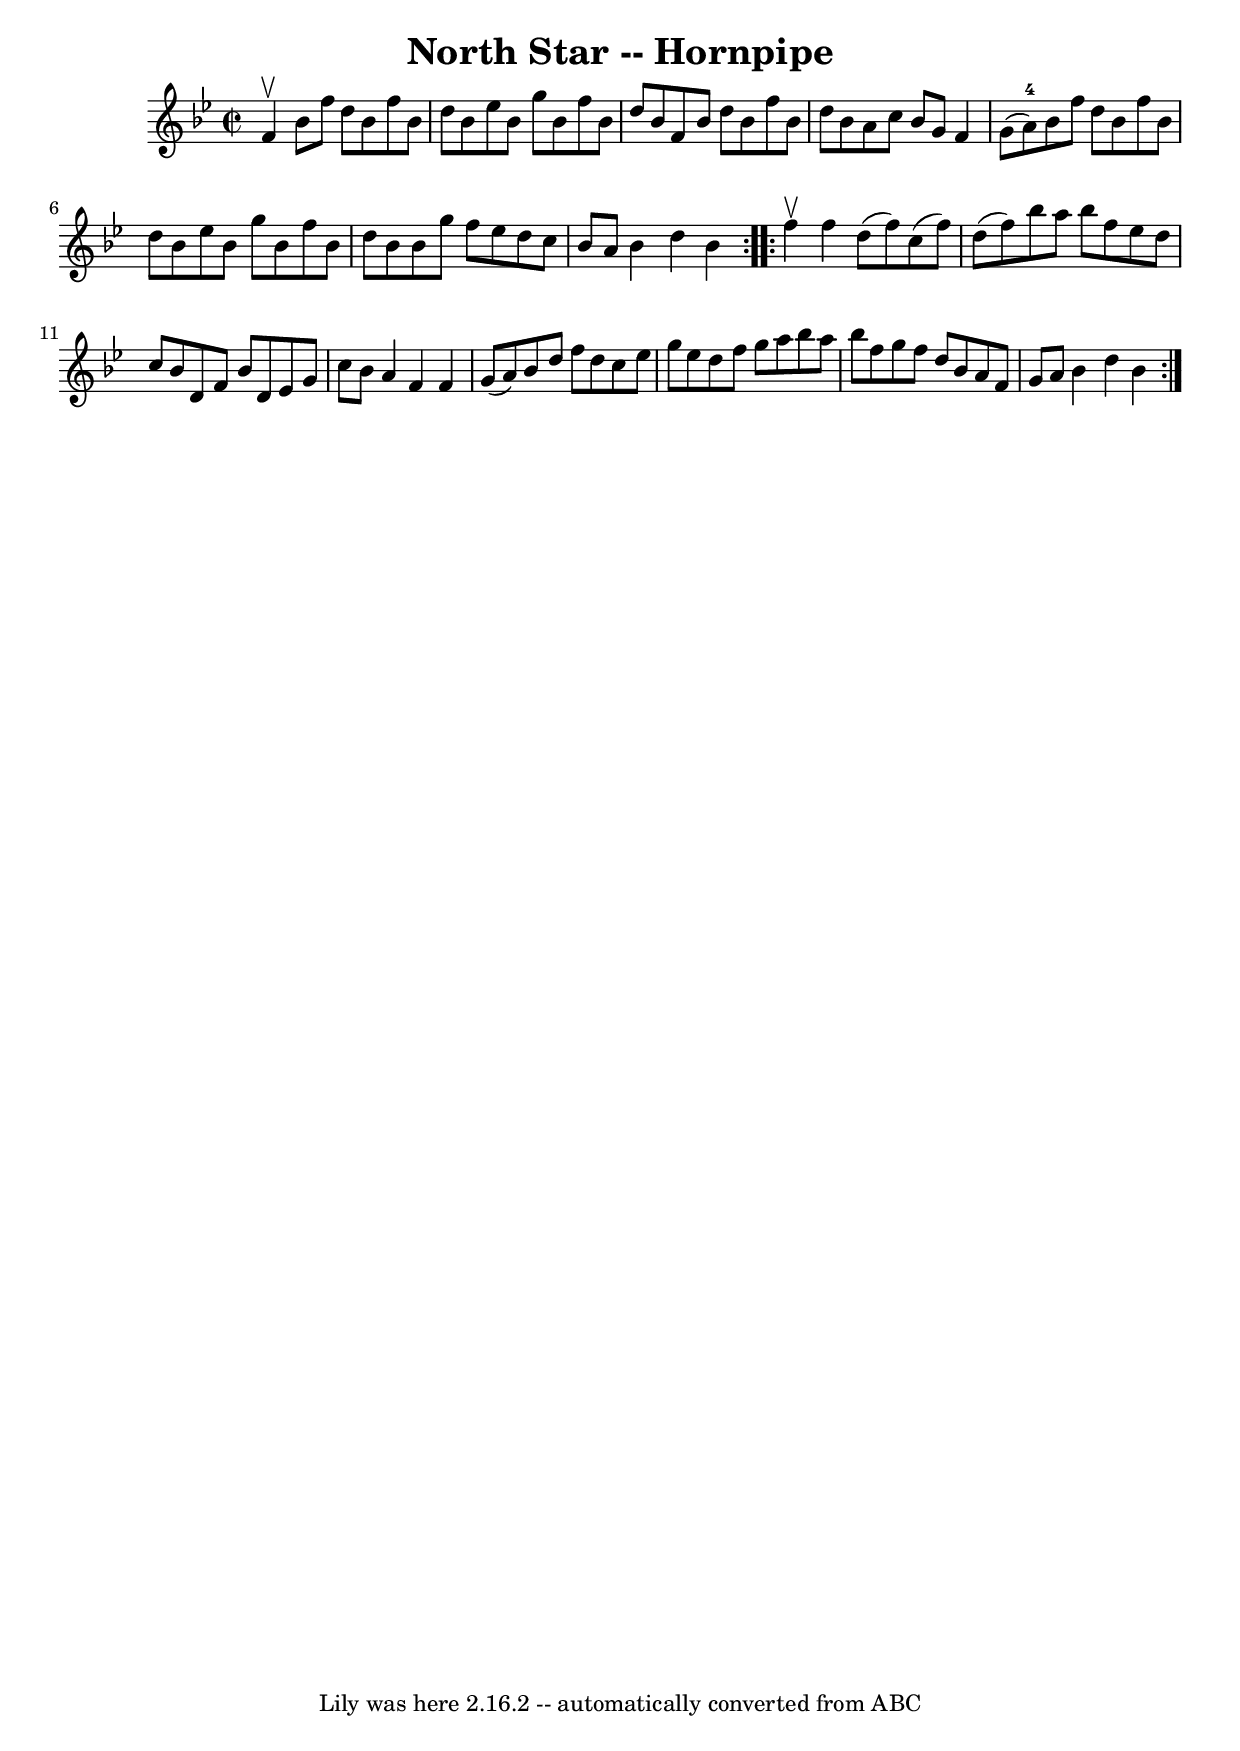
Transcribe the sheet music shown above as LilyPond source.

\version "2.16.2"
\include "Mammoth.ily"
\header {
  %% book = "Cole's 1000 Fiddle Tunes"
  crossRefNumber = "1"
  footnotes = ""
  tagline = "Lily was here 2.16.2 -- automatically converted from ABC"
  title = "North Star -- Hornpipe"

}
voicedefault =  {



  \repeat volta 2 {

    \override Staff.TimeSignature #'style = #'C
    \time 2/2 
    \key bes \major f'4^\upbow |
    bes'8 f''8 d''8    
    bes'8 f''8 bes'8 d''8 bes'8  |
    ees''8 bes'8 g''8    
    bes'8 f''8 bes'8 d''8 bes'8  |
    f'8 bes'8 d''8    
    bes'8 f''8 bes'8 d''8 bes'8  |
    a'8 c''8 bes'8 g'8 
    f'4 g'8 (a'8-4) |
    bes'8 f''8 d''8 bes'8    
    f''8 bes'8 d''8 bes'8  |
    ees''8 bes'8 g''8 bes'8    
    f''8 bes'8 d''8 bes'8  |
    bes'8 g''8 f''8 ees''8    
    d''8 c''8 bes'8 a'8  |
    bes'4 d''4 bes'4  
  }     

  \repeat volta 2 {
    f''4^\upbow |
    f''4 d''8 (f''8) c''8 (
    f''8) d''8 (f''8) |
    bes''8 a''8 bes''8 f''8    
    ees''8 d''8 c''8 bes'8  |
    d'8 f'8 bes'8 d'8 ees'8 
    g'8 c''8 bes'8  |
    a'4 f'4 f'4 g'8 (a'8)  |
    bes'8 d''8 f''8 d''8 c''8 ees''8 g''8 ees''8   |
    d''8 f''8 g''8 a''8 bes''8 a''8 bes''8 f''8   |
    g''8 f''8 d''8 bes'8 a'8 f'8 g'8 a'8  |
    
    bes'4 d''4 bes'4  
  }   

}

\score{
  <<

    \context Staff="default"
    {
      \voicedefault 
      
    }

  >>
  \layout {
    
  }
  \midi {
  }

}
